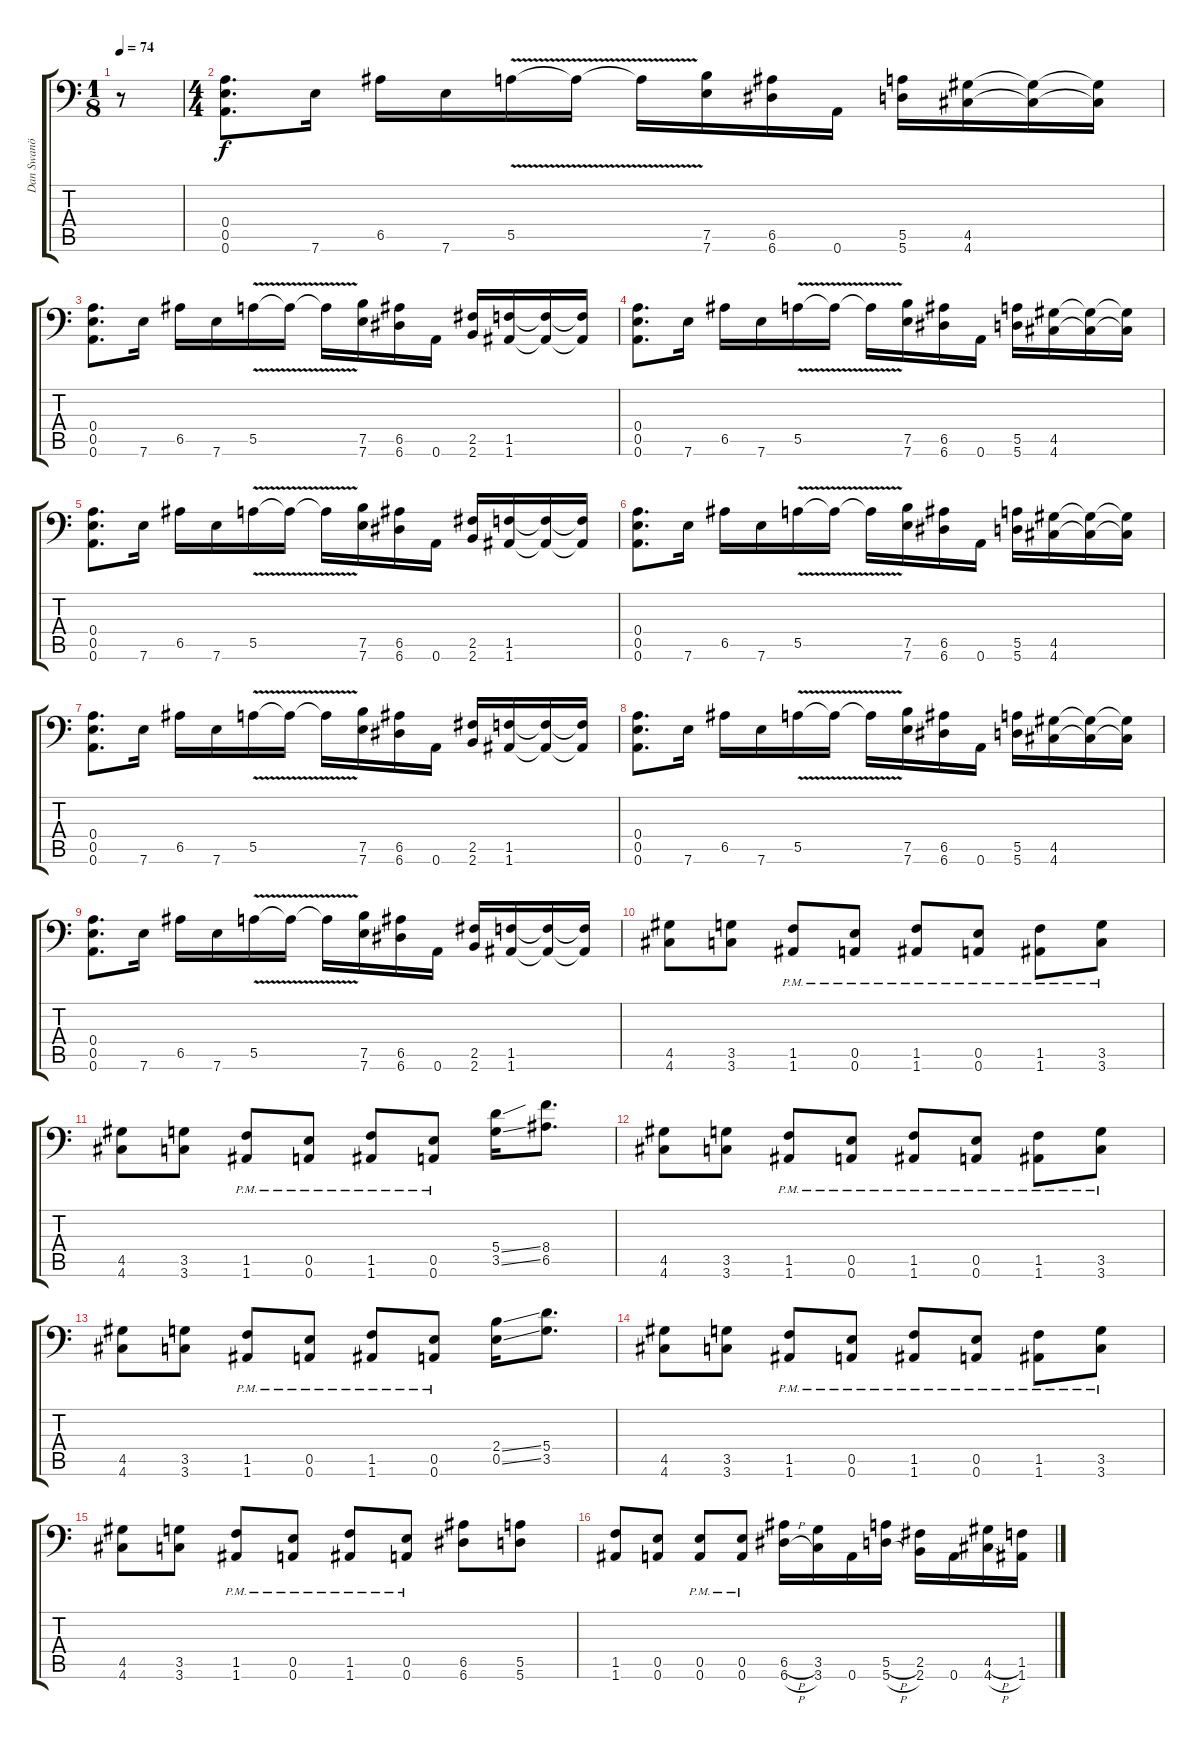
\track ("Dan Swanö - Guitar" "Dan Swanö ") {instrument distortionguitar}
\staff {score tabs}
\tuning (B3 Gb3 D3 A2 E2 A1) {hide}
\ts (1 8)
\tempo 74
\clef f4
\ks c
r.8{dy f instrument distortionguitar} |
\ts (4 4)
(0.4 0.5 0.6).8{d volume 6} 7.6.16 6.5.16 7.6.16 5.5{v}.16 5.5{v t}.16 5.5{v t}.16 (7.5 7.6).16 (6.5 6.6).16 0.6.16 (5.5 5.6).16 (4.5 4.6).16 (4.5{t} 4.6{t}).16 (4.5{t} 4.6{t}).16 |
(0.4 0.5 0.6).8{d} 7.6.16 6.5.16 7.6.16 5.5{v}.16 5.5{v t}.16 5.5{v t}.16 (7.5 7.6).16 (6.5 6.6).16 0.6.16 (2.5 2.6).16 (1.5 1.6).16 (1.5{t} 1.6{t}).16 (1.5{t} 1.6{t}).16 |
(0.4 0.5 0.6).8{d} 7.6.16 6.5.16 7.6.16 5.5{v}.16 5.5{v t}.16 5.5{v t}.16 (7.5 7.6).16 (6.5 6.6).16 0.6.16 (5.5 5.6).16 (4.5 4.6).16 (4.5{t} 4.6{t}).16 (4.5{t} 4.6{t}).16 |
(0.4 0.5 0.6).8{d} 7.6.16 6.5.16 7.6.16 5.5{v}.16 5.5{v t}.16 5.5{v t}.16 (7.5 7.6).16 (6.5 6.6).16 0.6.16 (2.5 2.6).16 (1.5 1.6).16 (1.5{t} 1.6{t}).16 (1.5{t} 1.6{t}).16 |
(0.4 0.5 0.6).8{d} 7.6.16 6.5.16 7.6.16 5.5{v}.16 5.5{v t}.16 5.5{v t}.16 (7.5 7.6).16 (6.5 6.6).16 0.6.16 (5.5 5.6).16 (4.5 4.6).16 (4.5{t} 4.6{t}).16 (4.5{t} 4.6{t}).16 |
(0.4 0.5 0.6).8{d} 7.6.16 6.5.16 7.6.16 5.5{v}.16 5.5{v t}.16 5.5{v t}.16 (7.5 7.6).16 (6.5 6.6).16 0.6.16 (2.5 2.6).16 (1.5 1.6).16 (1.5{t} 1.6{t}).16 (1.5{t} 1.6{t}).16 |
(0.4 0.5 0.6).8{d} 7.6.16 6.5.16 7.6.16 5.5{v}.16 5.5{v t}.16 5.5{v t}.16 (7.5 7.6).16 (6.5 6.6).16 0.6.16 (5.5 5.6).16 (4.5 4.6).16 (4.5{t} 4.6{t}).16 (4.5{t} 4.6{t}).16 |
(0.4 0.5 0.6).8{d} 7.6.16 6.5.16 7.6.16 5.5{v}.16 5.5{v t}.16 5.5{v t}.16 (7.5 7.6).16 (6.5 6.6).16 0.6.16 (2.5 2.6).16 (1.5 1.6).16 (1.5{t} 1.6{t}).16 (1.5{t} 1.6{t}).16 |
(4.5 4.6).8 (3.5 3.6).8 (1.5{pm} 1.6{pm}).8 (0.5{pm} 0.6{pm}).8 (1.5{pm} 1.6{pm}).8 (0.5{pm} 0.6{pm}).8 (1.5{pm} 1.6{pm}).8 (3.5{pm} 3.6{pm}).8 |
(4.5 4.6).8 (3.5 3.6).8 (1.5{pm} 1.6{pm}).8 (0.5{pm} 0.6{pm}).8 (1.5{pm} 1.6{pm}).8 (0.5{pm} 0.6{pm}).8 (5.4{ss} 3.5{ss}).16 (8.4 6.5).8{d} |
(4.5 4.6).8 (3.5 3.6).8 (1.5{pm} 1.6{pm}).8 (0.5{pm} 0.6{pm}).8 (1.5{pm} 1.6{pm}).8 (0.5{pm} 0.6{pm}).8 (1.5{pm} 1.6{pm}).8 (3.5{pm} 3.6{pm}).8 |
(4.5 4.6).8 (3.5 3.6).8 (1.5{pm} 1.6{pm}).8 (0.5{pm} 0.6{pm}).8 (1.5{pm} 1.6{pm}).8 (0.5{pm} 0.6{pm}).8 (2.4{ss} 0.5{ss}).16 (5.4 3.5).8{d} |
(4.5 4.6).8 (3.5 3.6).8 (1.5{pm} 1.6{pm}).8 (0.5{pm} 0.6{pm}).8 (1.5{pm} 1.6{pm}).8 (0.5{pm} 0.6{pm}).8 (1.5{pm} 1.6{pm}).8 (3.5{pm} 3.6{pm}).8 |
(4.5 4.6).8 (3.5 3.6).8 (1.5{pm} 1.6{pm}).8 (0.5{pm} 0.6{pm}).8 (1.5{pm} 1.6{pm}).8 (0.5{pm} 0.6{pm}).8 (6.5 6.6).8 (5.5 5.6).8 |
(1.5 1.6).8 (0.5 0.6).8 (0.5{pm} 0.6{pm}).8 (0.5{pm} 0.6{pm}).8 (6.5{h} 6.6{h}).16 (3.5 3.6).16 0.6.16 (5.5{h} 5.6{h}).16 (2.5 2.6).16 0.6.16 (4.5{h} 4.6{h}).16 (1.5 1.6).16
